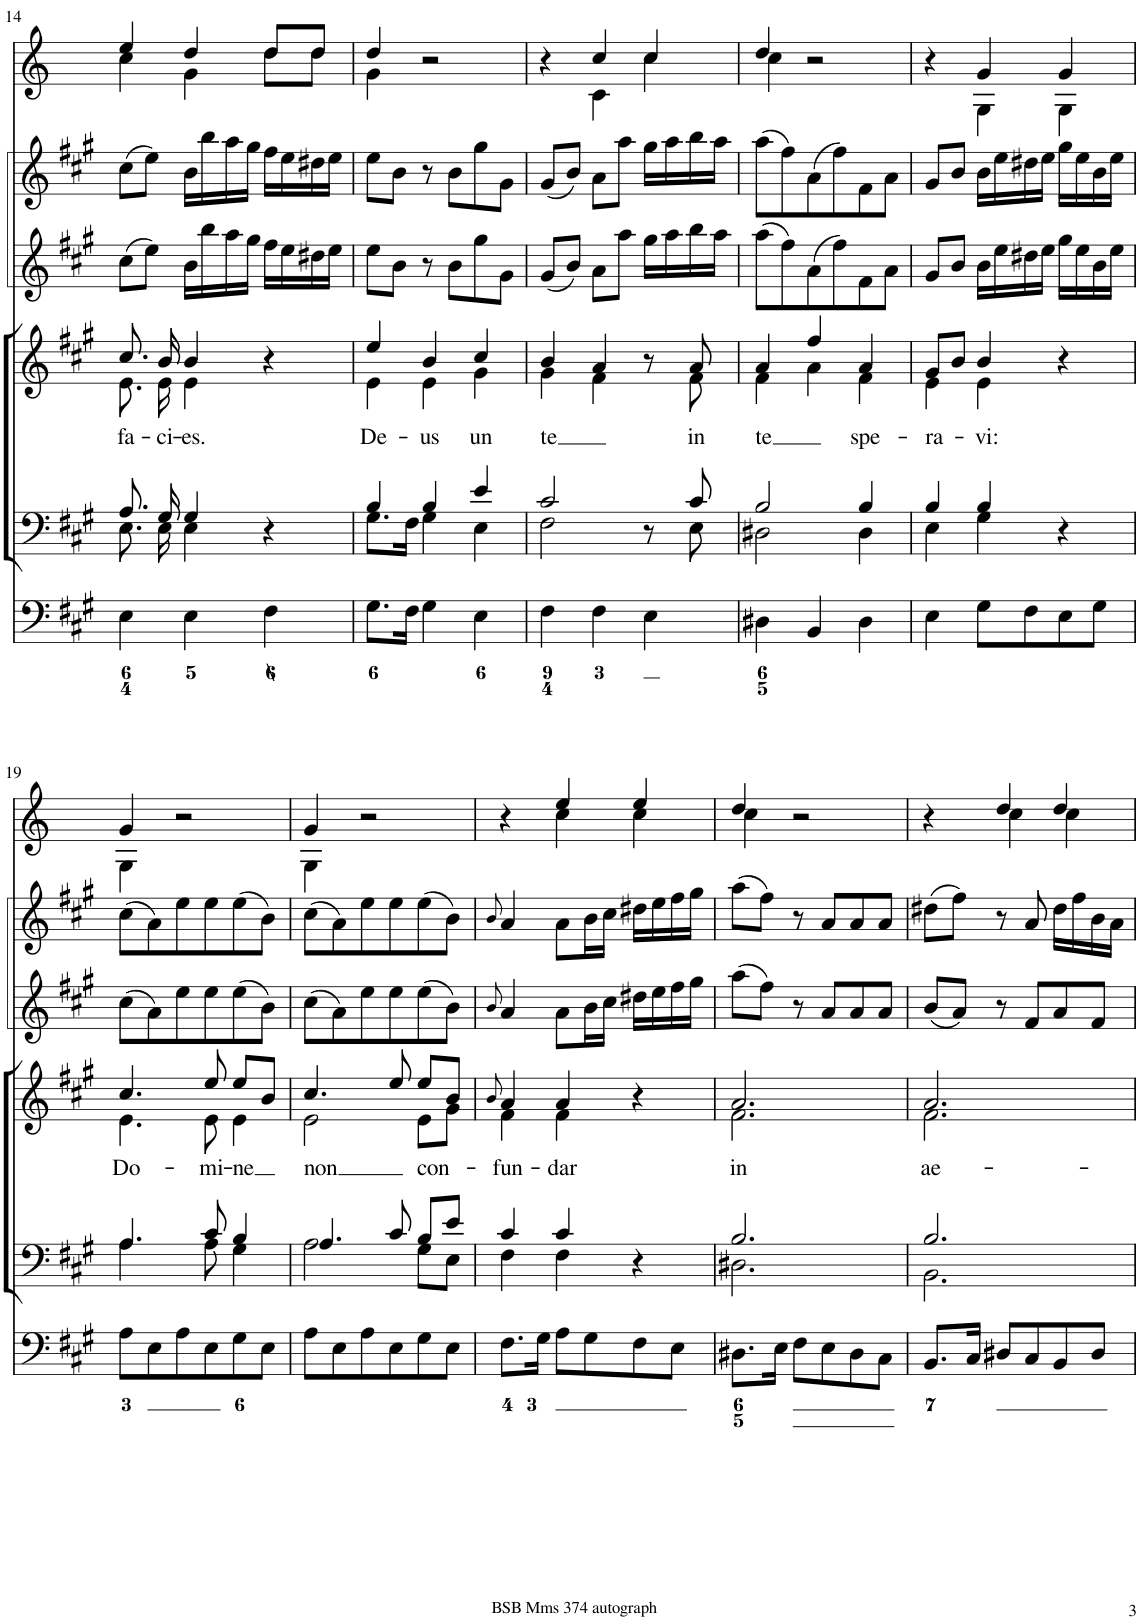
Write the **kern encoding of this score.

**kern	**kern	**kern	**text	**kern	**kern	**kern
*part6	*part5	*part4	*part4	*part3	*part2	*part1
*staff6	*staff5	*staff4	*staff4	*staff3	*staff2	*staff1
*I"Organ	*I"Voice	*I"Voice	*	*I"Violin	*I"Violini	*I"Corni in A
*	*	*	*	*I'Vln	*I'Vln	*
!!LO:PB:g=z
*clefF4	*clefF4	*clefG2	*	*clefG2	*clefG2	*clefG2
*	*	*	*	*	*	*Trd2c3
*k[f#c#g#]	*k[f#c#g#]	*k[f#c#g#]	*	*k[f#c#g#]	*k[f#c#g#]	*k[]
*M3/4	*M3/4	*M3/4	*	*M3/4	*M3/4	*M3/4
=14	=14	=14	=14	=14	=14	=14
*	*^	*	*	*	*	*
!	!	!	!	!LO:LY:b	!	!	!
*	*	*	*^	*	*	*	*^
4E\	8.A/	8.E\	8.cc#/	8.e\	fa-	(8cc#\L	(8cc#\L	4ee/	4cc\
.	.	.	.	.	.	8ee\J)	8ee\J)	.	.
!	!	!	!	!	!LO:LY:b	!	!	!	!
.	16G#/	16E\	16b/	16e\	-ci-	.	.	.	.
!	!	!	!	!	!LO:LY:b	!	!	!	!
4E\	4G#/	4E\	4b/	4e\	-es.	16b\LL	16b\LL	4dd/	4g\
.	.	.	.	.	.	16bb\	16bb\	.	.
.	.	.	.	.	.	16aa\	16aa\	.	.
.	.	.	.	.	.	16gg#\JJ	16gg#\JJ	.	.
4F#\	4r	4ryy	4r	4ryy	.	16ff#\LL	16ff#\LL	8dd/L	8dd\L
.	.	.	.	.	.	16ee\	16ee\	.	.
.	.	.	.	.	.	16dd#X\	16dd#X\	8dd/J	8dd\J
.	.	.	.	.	.	16ee\JJ	16ee\JJ	.	.
=15	=15	=15	=15	=15	=15	=15	=15	=15	=15
!	!	!	!	!	!LO:LY:b	!	!	!	!
8.G#\L	4B/	8.G#\L	4ee/	4e\	De-	8ee\L	8ee\L	4dd/	4g\
.	.	.	.	.	.	8b\J	8b\J	.	.
16F#\Jk	.	16F#\Jk	.	.	.	.	.	.	.
!	!	!	!	!	!LO:LY:b	!	!	!	!
4G#\	4B/	4G#\	4b/	4e\	-us	8r	8r	2r	2ryy
.	.	.	.	.	.	8b\L	8b\L	.	.
!	!	!	!	!	!LO:LY:b	!	!	!	!
4E\	4e/	4E\	4cc#/	4g#\	un	8gg#\	8gg#\	.	.
.	.	.	.	.	.	8g#\J	8g#\J	.	.
=16	=16	=16	=16	=16	=16	=16	=16	=16	=16
!	!	!	!	!	!LO:LY:b	!	!	!	!
4F#\	2c#/	2F#\	4b/	4g#\	te	(8g#/L	(8g#/L	4r	4ryy
.	.	.	.	.	.	8b/J)	8b/J)	.	.
4F#\	.	.	4a/	4f#\	.	8a\L	8a\L	4cc/	4c\
.	.	.	.	.	.	8aa\J	8aa\J	.	.
4E\	8r	8ryy	8r	8ryy	.	16gg#\LL	16gg#\LL	4cc/	4cc\
.	.	.	.	.	.	16aa\	16aa\	.	.
!	!	!	!	!	!LO:LY:b	!	!	!	!
.	8c#/	8E\	8a/	8f#\	in	16bb\	16bb\	.	.
.	.	.	.	.	.	16aa\JJ	16aa\JJ	.	.
=17	=17	=17	=17	=17	=17	=17	=17	=17	=17
!	!	!	!	!	!LO:LY:b	!	!	!	!
4D#X\	2B/	2D#X\	4a/	4f#\	te	(8aa\L	(8aa\L	4dd/	4cc\
.	.	.	.	.	.	8ff#\)	8ff#\)	.	.
4BB/	.	.	4ff#/	4a\	.	(8a\	(8a\	2r	2ryy
.	.	.	.	.	.	8ff#\)	8ff#\)	.	.
!	!	!	!	!	!LO:LY:b	!	!	!	!
4D#\	4B/	4D#\	4a/	4f#\	spe-	8f#\	8f#\	.	.
.	.	.	.	.	.	8a\J	8a\J	.	.
=18	=18	=18	=18	=18	=18	=18	=18	=18	=18
!	!	!	!	!	!LO:LY:b	!	!	!	!
4E\	4B/	4E\	8g#/L	4e\	-ra-	8g#/L	8g#/L	4r	4ryy
.	.	.	8b/J	.	.	8b/J	8b/J	.	.
!	!	!	!	!	!LO:LY:b	!	!	!	!
8G#\L	4B/	4G#\	4b/	4e\	-vi:	16b\LL	16b\LL	4g/	4G\
.	.	.	.	.	.	16ee\	16ee\	.	.
8F#\	.	.	.	.	.	16dd#X\	16dd#X\	.	.
.	.	.	.	.	.	16ee\JJ	16ee\JJ	.	.
8E\	4r	4ryy	4r	4ryy	.	16gg#\LL	16gg#\LL	4g/	4G\
.	.	.	.	.	.	16ee\	16ee\	.	.
8G#\J	.	.	.	.	.	16b\	16b\	.	.
.	.	.	.	.	.	16ee\JJ	16ee\JJ	.	.
!!LO:LB:g=z	!!
=19	=19	=19	=19	=19	=19	=19	=19	=19	=19
!	!	!	!	!	!LO:LY:b	!	!	!	!
8A\L	4.A/	4.A\	4.cc#/	4.e\	Do-	(8cc#\L	(8cc#\L	4g/	4G\
8E\	.	.	.	.	.	8a\)	8a\)	.	.
8A\	.	.	.	.	.	8ee\	8ee\	2r	2ryy
!	!	!	!	!	!LO:LY:b	!	!	!	!
8E\	8c#/	8A\	8ee/	8e\	-mi-	8ee\	8ee\	.	.
!	!	!	!	!	!LO:LY:b	!	!	!	!
8G#\	4B/	4G#\	8ee/L	4e\	-ne	(8ee\	(8ee\	.	.
8E\J	.	.	8b/J	.	.	8b\J)	8b\J)	.	.
=20	=20	=20	=20	=20	=20	=20	=20	=20	=20
!	!	!	!	!	!LO:LY:b	!	!	!	!
8A\L	4.A/	2A\	4.cc#/	2e\	non	(8cc#\L	(8cc#\L	4g/	4G\
8E\	.	.	.	.	.	8a\)	8a\)	.	.
8A\	.	.	.	.	.	8ee\	8ee\	2r	2ryy
8E\	8c#/	.	8ee/	.	.	8ee\	8ee\	.	.
!	!	!	!	!	!LO:LY:b	!	!	!	!
8G#\	8B/L	8G#\L	8ee/L	8e\L	con-	(8ee\	(8ee\	.	.
8E\J	8e/J	8E\J	8b/J	8g#\J	.	8b\J)	8b\J)	.	.
=21	=21	=21	=21	=21	=21	=21	=21	=21	=21
.	.	.	8qb/	.	.	8qb/	8qb/	.	.
!	!	!	!	!	!LO:LY:b	!	!	!	!
8.F#\L	4c#/	4F#\	4a/	4f#\	-fun-	4a/	4a/	4r	4ryy
16G#\Jk	.	.	.	.	.	.	.	.	.
!	!	!	!	!	!LO:LY:b	!	!	!	!
8A\L	4c#/	4F#\	4a/	4f#\	-dar	8a\L	8a\L	4ee/	4cc\
8G#\	.	.	.	.	.	16b\L	16b\L	.	.
.	.	.	.	.	.	16cc#\JJ	16cc#\JJ	.	.
8F#\	4r	4ryy	4r	4ryy	.	16dd#X\LL	16dd#X\LL	4ee/	4cc\
.	.	.	.	.	.	16ee\	16ee\	.	.
8E\J	.	.	.	.	.	16ff#\	16ff#\	.	.
.	.	.	.	.	.	16gg#\JJ	16gg#\JJ	.	.
=22	=22	=22	=22	=22	=22	=22	=22	=22	=22
!	!	!	!	!	!LO:LY:b	!	!	!	!
8.D#X\L	2.B/	2.D#X\	2.a/	2.f#\	in	(8aa\L	(8aa\L	4dd/	4cc\
.	.	.	.	.	.	8ff#\J)	8ff#\J)	.	.
16E\Jk	.	.	.	.	.	.	.	.	.
8F#\L	.	.	.	.	.	8r	8r	2r	2ryy
8E\	.	.	.	.	.	8a/L	8a/L	.	.
8D#\	.	.	.	.	.	8a/	8a/	.	.
8C#\J	.	.	.	.	.	8a/J	8a/J	.	.
=23	=23	=23	=23	=23	=23	=23	=23	=23	=23
!	!	!	!	!	!LO:LY:b	!	!	!	!
8.BB/L	2.B/	2.BB\	2.a/	2.f#\	ae-	(8b/L	(8dd#X\L	4r	4ryy
.	.	.	.	.	.	8a/J)	8ff#\J)	.	.
16C#/Jk	.	.	.	.	.	.	.	.	.
8D#X/L	.	.	.	.	.	8r	8r	4dd/	4cc\
8C#/	.	.	.	.	.	8f#/L	8a/	.	.
8BB/	.	.	.	.	.	8a/	16dd#\LL	4dd/	4cc\
.	.	.	.	.	.	.	16ff#\	.	.
8D#/J	.	.	.	.	.	8f#/J	16b\	.	.
.	.	.	.	.	.	.	16a\JJ	.	.
*	*v	*v	*	*	*	*	*	*v	*v
*	*	*v	*v	*	*	*	*
=	=	=	=	=	=	=
*-	*-	*-	*-	*-	*-	*-
